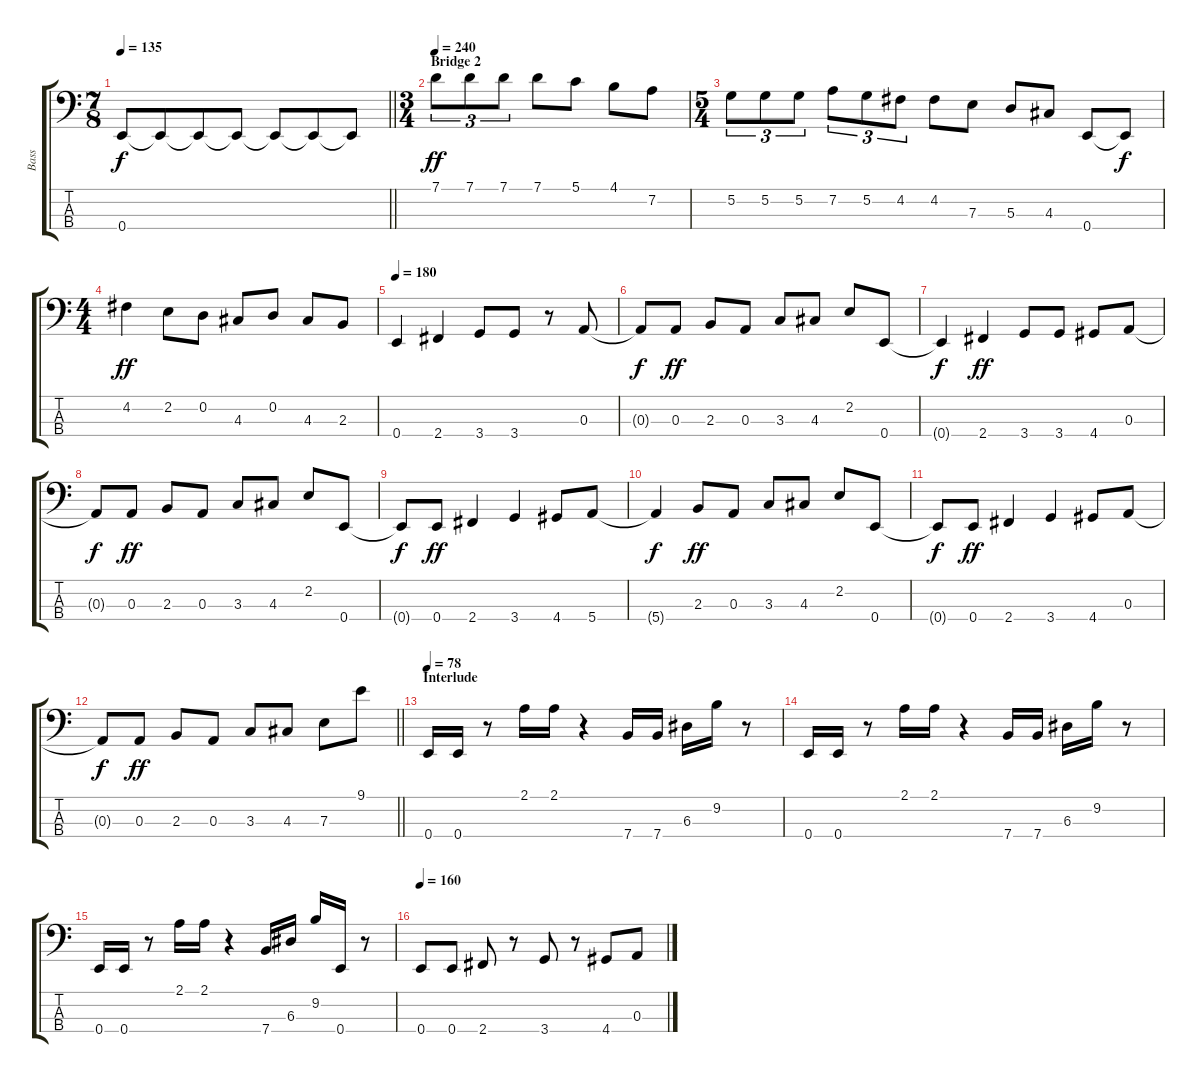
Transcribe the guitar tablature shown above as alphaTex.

\track ("Bass" "Bass") {instrument electricbassfinger}
\staff {score tabs}
\tuning (G2 D2 A1 E1) {hide}
\ts (7 8)
\tempo 135
\clef f4
\barLineRight lightlight
\ks c
0.4{t}.8{dy f} 0.4{t}.8 0.4{t}.8 0.4{t}.8 0.4{t}.8 0.4{t}.8 0.4{t}.8 |
\ts (3 4)
\section ("" "Bridge 2")
\tempo 240
7.1.8{tu (3 2) dy ff} 7.1.8{tu (3 2)} 7.1.8{tu (3 2)} 7.1.8 5.1.8 4.1.8 7.2.8 |
\ts (5 4)
5.2.8{tu (3 2)} 5.2.8{tu (3 2)} 5.2.8{tu (3 2)} 7.2.8{tu (3 2)} 5.2.8{tu (3 2)} 4.2.8{tu (3 2)} 4.2.8 7.3.8 5.3.8 4.3.8 0.4.8 0.4{t}.8{dy f} |
\ts (4 4)
4.2.4{dy ff} 2.2.8 0.2.8 4.3.8 0.2.8 4.3.8 2.3.8 |
\tempo 180
0.4.4 2.4.4 3.4.8 3.4.8 r.8 0.3.8 |
0.3{t}.8{dy f} 0.3.8{dy ff} 2.3.8 0.3.8 3.3.8 4.3.8 2.2.8 0.4.8 |
0.4{t}.4{dy f} 2.4.4{dy ff} 3.4.8 3.4.8 4.4.8 0.3.8 |
0.3{t}.8{dy f} 0.3.8{dy ff} 2.3.8 0.3.8 3.3.8 4.3.8 2.2.8 0.4.8 |
0.4{t}.8{dy f} 0.4.8{dy ff} 2.4.4 3.4.4 4.4.8 5.4.8 |
5.4{t}.4{dy f} 2.3.8{dy ff} 0.3.8 3.3.8 4.3.8 2.2.8 0.4.8 |
0.4{t}.8{dy f} 0.4.8{dy ff} 2.4.4 3.4.4 4.4.8 0.3.8 |
\barLineRight lightlight
0.3{t}.8{dy f} 0.3.8{dy ff} 2.3.8 0.3.8 3.3.8 4.3.8 7.3.8 9.1.8 |
\section ("" "Interlude")
\tempo 78
0.4.16 0.4.16 r.8 2.1.16 2.1.16 r.4 7.4.16 7.4.16 6.3.16 9.2.16 r.8 |
0.4.16 0.4.16 r.8 2.1.16 2.1.16 r.4 7.4.16 7.4.16 6.3.16 9.2.16 r.8 |
0.4.16 0.4.16 r.8 2.1.16 2.1.16 r.4 7.4.16 6.3.16 9.2.16 0.4.16 r.8 |
\tempo 160
0.4.8 0.4.8 2.4.8 r.8 3.4.8 r.8 4.4.8 0.3.8
